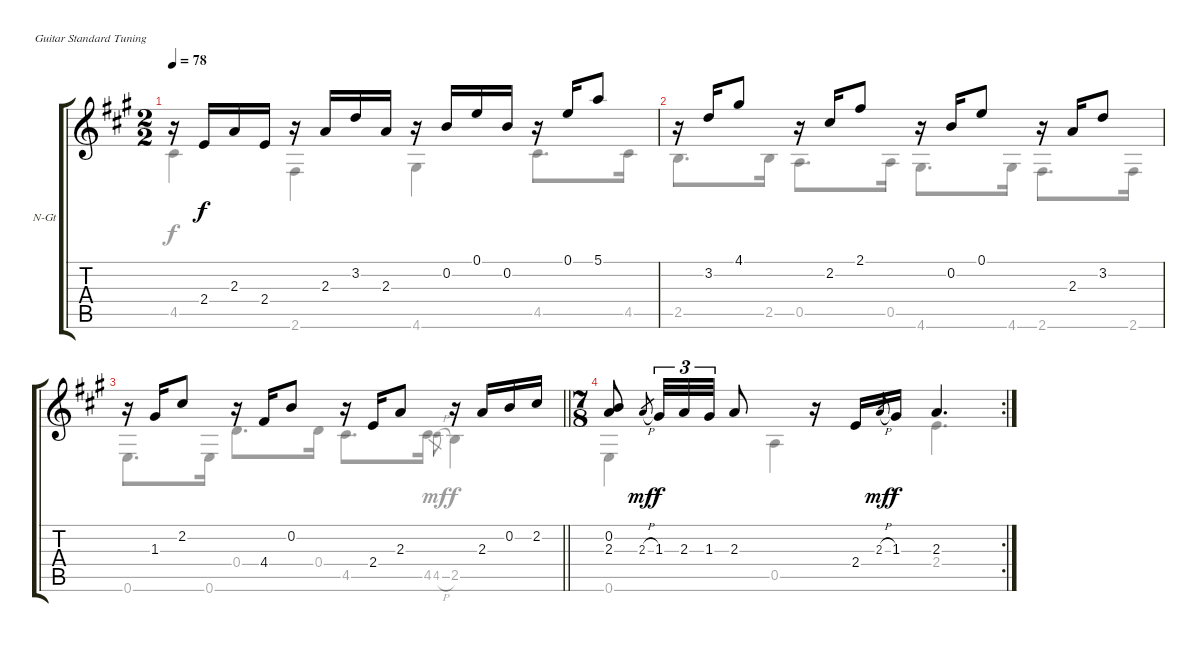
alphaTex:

\bracketExtendMode groupsimilarinstruments
\firstSystemTrackNameOrientation horizontal
\otherSystemsTrackNameOrientation horizontal
\track ("Allemande" "N-Gt") {instrument acousticguitarnylon}
\staff {score tabs}
\tuning (E4 B3 G3 D3 A2 E2)
\voice
\ts (2 2)
\tempo 78
\clef g2
\ks a
r.16{dy f} 2.4.16 2.3.16 2.4.16 r.16 2.3.16 3.2.16 2.3.16 r.16 0.2.16 0.1.16 0.2.16 r.16 0.1.16 5.1.8 |
r.16 3.2.16 4.1.8 r.16 2.2.16 2.1.8 r.16 0.2.16 0.1.8 r.16 2.3.16 3.2.8 |
\barLineRight lightlight
r.16 1.3.16 2.2.8 r.16 4.4.16 0.2.8 r.16 2.4.16 2.3.8 r.16 2.3.16 0.2.16 2.2.16 |
\rc 2
\ts (7 8)
\beaming (8 2 2 2 2)
(0.2 2.3).8 2.3{h}.8{gr dy mf} 1.3.32{tu (3 2) dy f} 2.3.32{tu (3 2)} 1.3.32{tu (3 2)} 2.3.8 r.16 2.4.16 2.3{h}.8{gr dy mf} 1.3.16{dy f} 2.3.4{d}
\voice
\clef g2
\ottava regular
\simile none
\ks a
4.5.4{dy f} 2.6.4 4.6.4 4.5.8{d} 4.5.16 |
2.5.8{d} 2.5.16 0.5.8{d} 0.5.16 4.6.8{d} 4.6.16 2.6.8{d} 2.6.16 |
\barLineRight lightlight
0.6.8{d} 0.6.16 0.4.8{d} 0.4.16 4.5.8{d} 4.5.16 4.5{h}.8{gr dy mf} 2.5.4{dy f} |
0.6.4 0.5.4 2.4.4{d}
